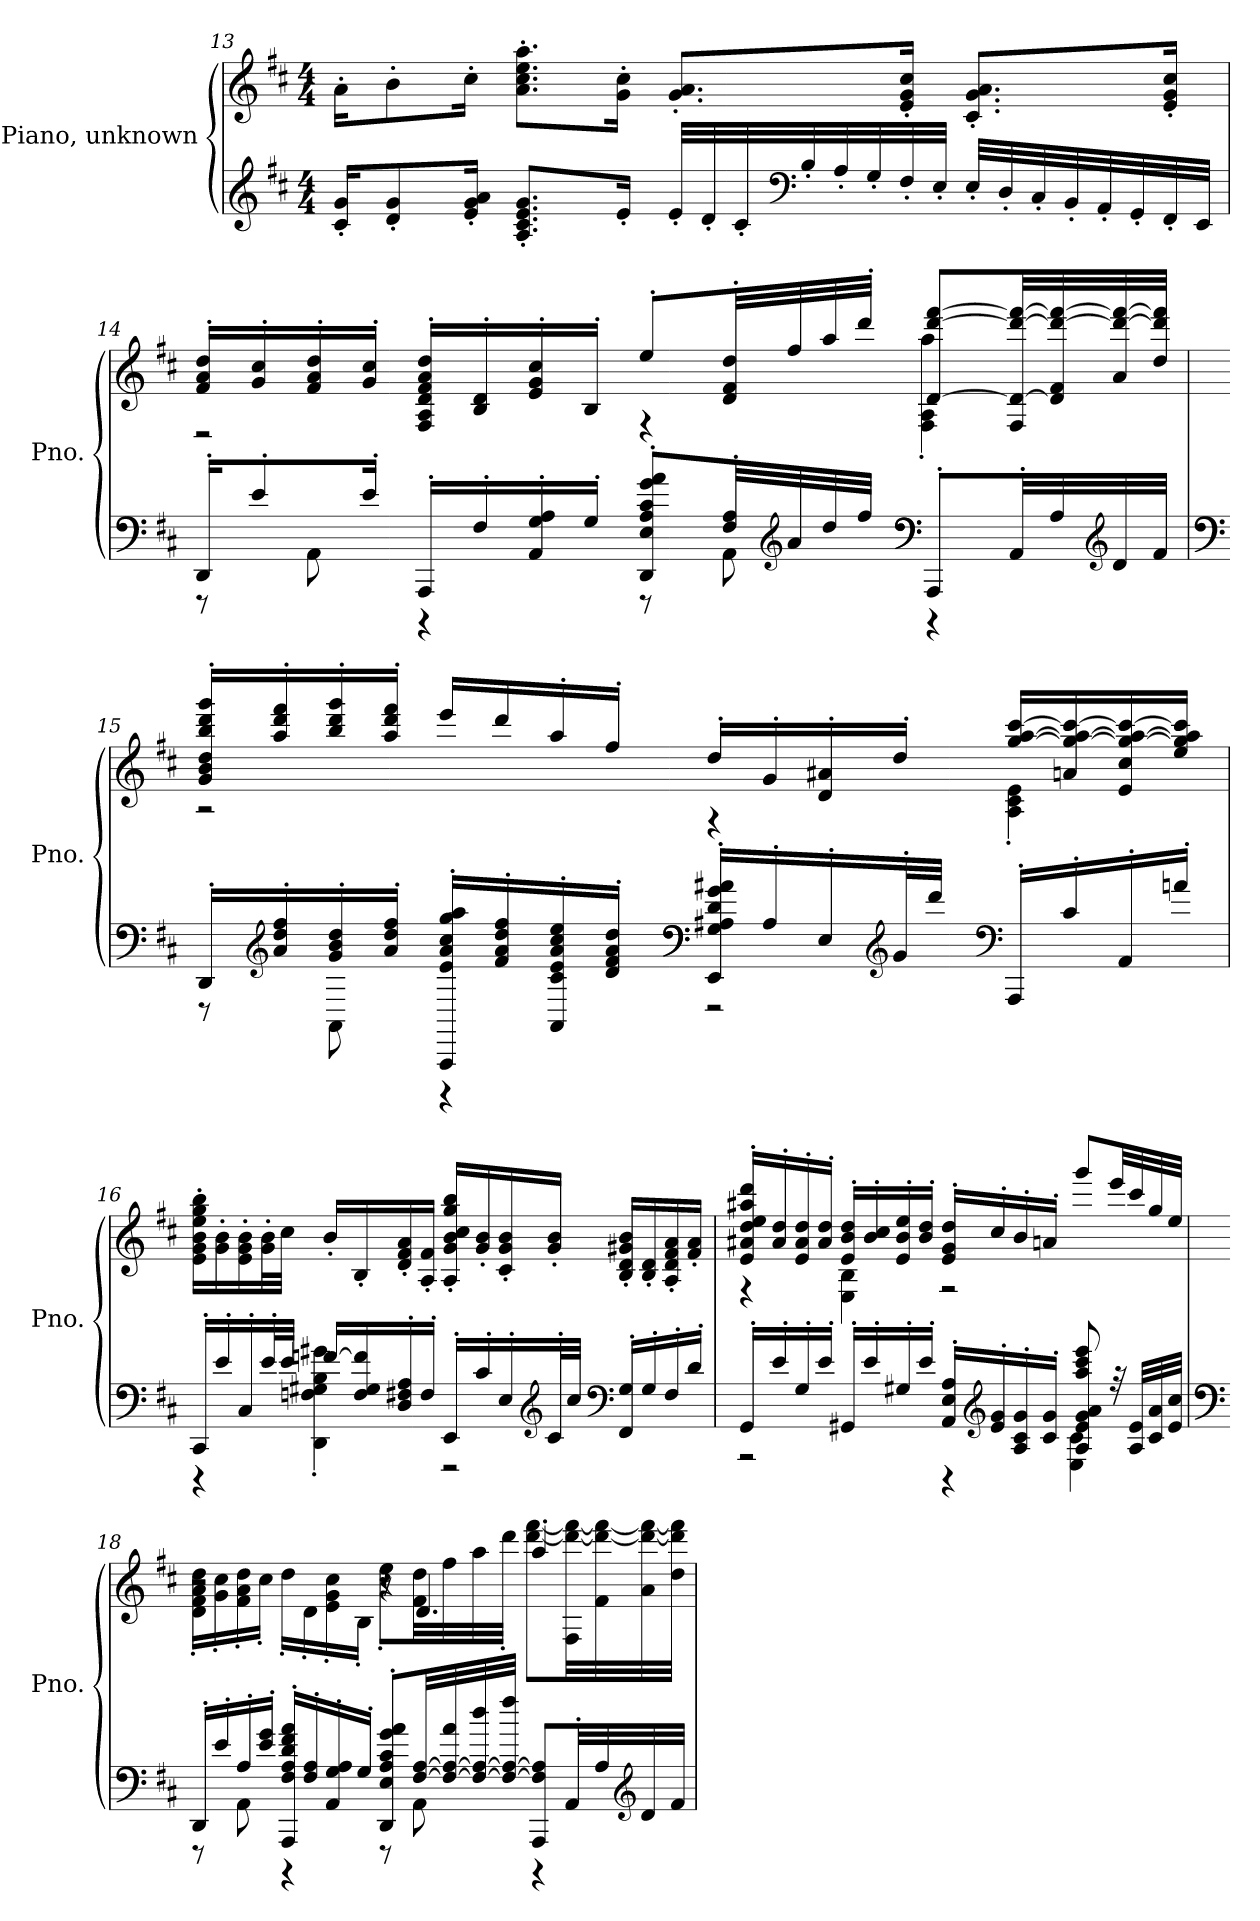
**kern	**kern
*part1	*part1
*staff2	*staff1
*I"Piano, unknown	*
*I'Pno.	*
!!LO:LB:g=z
*clefG2	*clefG2
*k[f#c#]	*k[f#c#]
*M4/4	*M4/4
=13	=13
16c#/' 16g/'KL	16a'\KL
8d/' 8g/'	8b'\
16e/' 16g/' 16a/'Jk	16cc#'\Jk
8.A/' 8.c#/' 8.e/' 8.g/'L	8.a\' 8.cc#\' 8.ee\' 8.aa\'L
16e'/Jk	16g\' 16cc#\'Jk
32e'/LLL	8.g/' 8.a/'L
32d'/	.
32c#'/	.
*clefF4	*
32B'/	.
32A'/	.
32G'/	.
32F#'/	16e/' 16g/' 16cc#/'Jk
32E'/JJJ	.
32E'/LLL	8.c#/' 8.g/' 8.a/'L
32D'/	.
32C#'/	.
32BB'/	.
32AA'/	.
32GG'/	.
32FF#'/	16e/' 16g/' 16cc#/'Jk
32EE/JJJ	.
!!LO:LB:g=z
=14	=14
*^	*^
16DD'/KL	8r	16f#/' 16a/' 16dd/'LL	2r
8e'/	.	16g/' 16cc#/'	.
.	8AA\	16f#/' 16a/' 16dd/'	.
16e'/Jk	.	16g/' 16cc#/'JJ	.
16AAA'/LL	4r	16F#/' 16A/' 16d/' 16f#/' 16a/' 16dd/'LL	.
16F#'/	.	16B/' 16d/'	.
16AA/' 16G/' 16A/'	.	16e/' 16g/' 16cc#/'	.
16G'/JJ	.	16B'/JJ	.
8DD/' 8E/' 8A/' 8c#/' 8g/' 8a/'L	8r	8ee'/L	4r
32F#/' 32A/'LL	8AA\	32d/' 32f#/' 32dd/'LL	.
*clefG2	*	*	*
32a/	.	32ff#/	.
32dd/	.	32aa/	.
32ff#/JJJ	.	32ddd'/JJJ	.
*clefF4	*	*	*
8AAA'/L	4r	[8d/ [8ddd/ [8fff#/L	4F#\' 4A\' 4aa\'
32AA'/LL	.	32F#/ 32d/_ 32ddd/_ 32fff#/_LL	.
32A/	.	32d/] 32f#/ 32ddd/_ 32fff#/_	.
*clefG2	*	*	*
32d/	.	32a/ 32ddd/_ 32fff#/_	.
32f#/JJJ	.	32dd/ 32ddd/] 32fff#/]JJJ	.
!!LO:PB:g=z	!!
=15	=15	=15	=15
*clefF4	*	*	*
16DD'/LL	8r	16g/' 16b/' 16dd/' 16bb/' 16ddd/' 16ggg/'LL	2r
*clefG2	*	*	*
16a/' 16dd/' 16ff#/'	.	16aa/' 16ddd/' 16fff#/'	.
16g/' 16b/' 16dd/'	8AA\	16bb/' 16ddd/' 16ggg/'	.
16a/' 16dd/' 16ff#/'JJ	.	16aa/' 16ddd/' 16fff#/'JJ	.
16AAA/' 16e/' 16a/' 16cc#/' 16gg/' 16aa/'LL	4r	16eee/LL	.
16f#/' 16a/' 16dd/' 16ff#/'	.	16ddd/	.
16AA/' 16c#/' 16e/' 16a/' 16cc#/' 16ee/'	.	16aa'/	.
16d/' 16f#/' 16a/' 16dd/'JJ	.	16ff#'/JJ	.
*clefF4	*	*	*
16EE/' 16G/' 16A#X/' 16d/' 16g/' 16a#X/'LL	2r	16dd'/LL	4r
16A#'/	.	16g'/	.
16E'/	.	16d/' 16a#X/'	.
*clefG2	*	*	*
32g'/L	.	16dd'/JJ	.
32ddd/JJJ	.	.	.
*clefF4	*	*	*
16AAA'/LL	.	[16gg/ [16aa/ [16ccc#/LL	4A\' 4c#\' 4e\'
16c#'/	.	16an/ 16gg/_ 16aa/_ 16ccc#/_	.
16AA'/	.	16e/ 16cc#/ 16gg/_ 16aa/_ 16ccc#/_	.
16an'/JJ	.	16ee/ 16gg/] 16aa/] 16ccc#/]JJ	.
*	*	*v	*v
!!LO:LB:g=z
=16	=16	=16
16CC#'/LL	4r	16e\' 16g\' 16b\' 16ee\' 16gg\' 16bb\'LL
16e'/	.	16g\' 16b\'
16C#'/	.	16e\' 16g\' 16b\'
32e'/L	.	32g\' 32b\'L
32e/JJJ	.	32cc#\JJJ
[16fn/LL	4DD\' 4Fn\' 4G#X\' 4B\' 4g#X\'	16b'/LL
16F/ 16G#/ 16f/]	.	16B'/
16D/' 16F#X/' 16A/'	.	16d/' 16f#/' 16a/'
16F#'/JJ	.	16A/' 16f#/'JJ
16EE'/LL	2r	16A/' 16g/' 16b/' 16cc#/' 16gg/' 16bb/'LL
16c#'/	.	16g/' 16b/'
16E'/	.	16c#/' 16g/' 16b/'
*clefG2	*	*
32c#'/L	.	16g/' 16b/'JJ
32cc#/JJJ	.	.
*clefF4	*	*
16FF#/' 16G#/'LL	.	16B/' 16d/' 16g#X/' 16b/'LL
16G#'/	.	16B/' 16d/'
16F#'/	.	16A/' 16d/' 16f#/' 16a/'
16d'/JJ	.	16f#/' 16a/'JJ
!!LO:LB:g=z
=17	=17	=17
*	*	*^
16GG'/LL	2r	16e/' 16a#X/' 16dd/' 16ee/' 16aa#X/' 16ddd/'LL	4r
16e'/	.	16a#/' 16dd/'	.
16G'/	.	16e/' 16a#/' 16dd/'	.
16e'/JJ	.	16a#/' 16dd/'JJ	.
16GG#X'/LL	.	16e/' 16b/' 16dd/'LL	4E\ 4B\
16e'/	.	16b/' 16cc#/'	.
16G#X'/	.	16e/' 16b/' 16ee/'	.
16e'/JJ	.	16b/' 16dd/'JJ	.
16AA/' 16E/' 16A/'LL	4r	16e/' 16g/' 16dd/'LL	2r
*clefG2	*	*	*
16e/' 16g/'	.	16cc#'/	.
16A/' 16c#/' 16g/'	.	16b'/	.
16c#/' 16g/'JJ	.	16an'/JJ	.
8A/ 8e/ 8g/ 8a/ 8aa/ 8ccc#/ 8eee/	4E\ 4c#\	8ggg/L	.
32r	.	32eee/LL	.
32A/ 32e/LLL	.	32ccc#/	.
32c#/ 32a/	.	32gg/	.
32e/ 32cc#/JJJ	.	32ee/JJJ	.
*	*	*v	*v
!!LO:LB:g=z
=18	=18	=18
*clefF4	*	*
*	*	*^
*	*	*	*^
16DD'/LL	8r	2r	16d\' 16f#\' 16a\' 16dd\'LL	2r
16e'/	.	.	16g\' 16cc#\'	.
16A'/	8AA\	.	16f#\' 16a\' 16dd\'	.
16e/' 16g/'JJ	.	.	16cc#'\JJ	.
16AAA/' 16F#/' 16A/' 16d/' 16f#/' 16a/'LL	4r	.	16dd'\LL	.
16F#/' 16A/'	.	.	16d'\	.
16AA/' 16G/' 16A/'	.	.	16e\' 16g\' 16cc#\'	.
16G'/JJ	.	.	16B'\JJ	.
8DD/' 8E/' 8A/' 8c#/' 8g/' 8a/'L	8r	4r	8ee'\L	8r
[32F#/ [32A/LL	8AA\	.	32f#\ 32dd\LL	4.d/
32F#/_ 32A/_ 32a/	.	.	32ff#\	.
32F#/_ 32A/_ 32dd/	.	.	32aa\	.
32F#/_ 32A/_ 32ff#/JJJ	.	.	32ddd'\JJJ	.
8AAA/ 8F#/] 8A/]L	4r	4aa'/	[8ddd\ [8fff#\L	.
32AA'/LL	.	.	32F#\ 32ddd\_ 32fff#\_LL	.
32A/	.	.	32f#\ 32ddd\_ 32fff#\_	.
*clefG2	*	*	*	*
32d/	.	.	32a\ 32ddd\_ 32fff#\_	.
32f#/JJJ	.	.	32dd\ 32ddd\] 32fff#\]JJJ	.
*v	*v	*	*	*
*	*v	*v	*v
=	=
*-	*-
